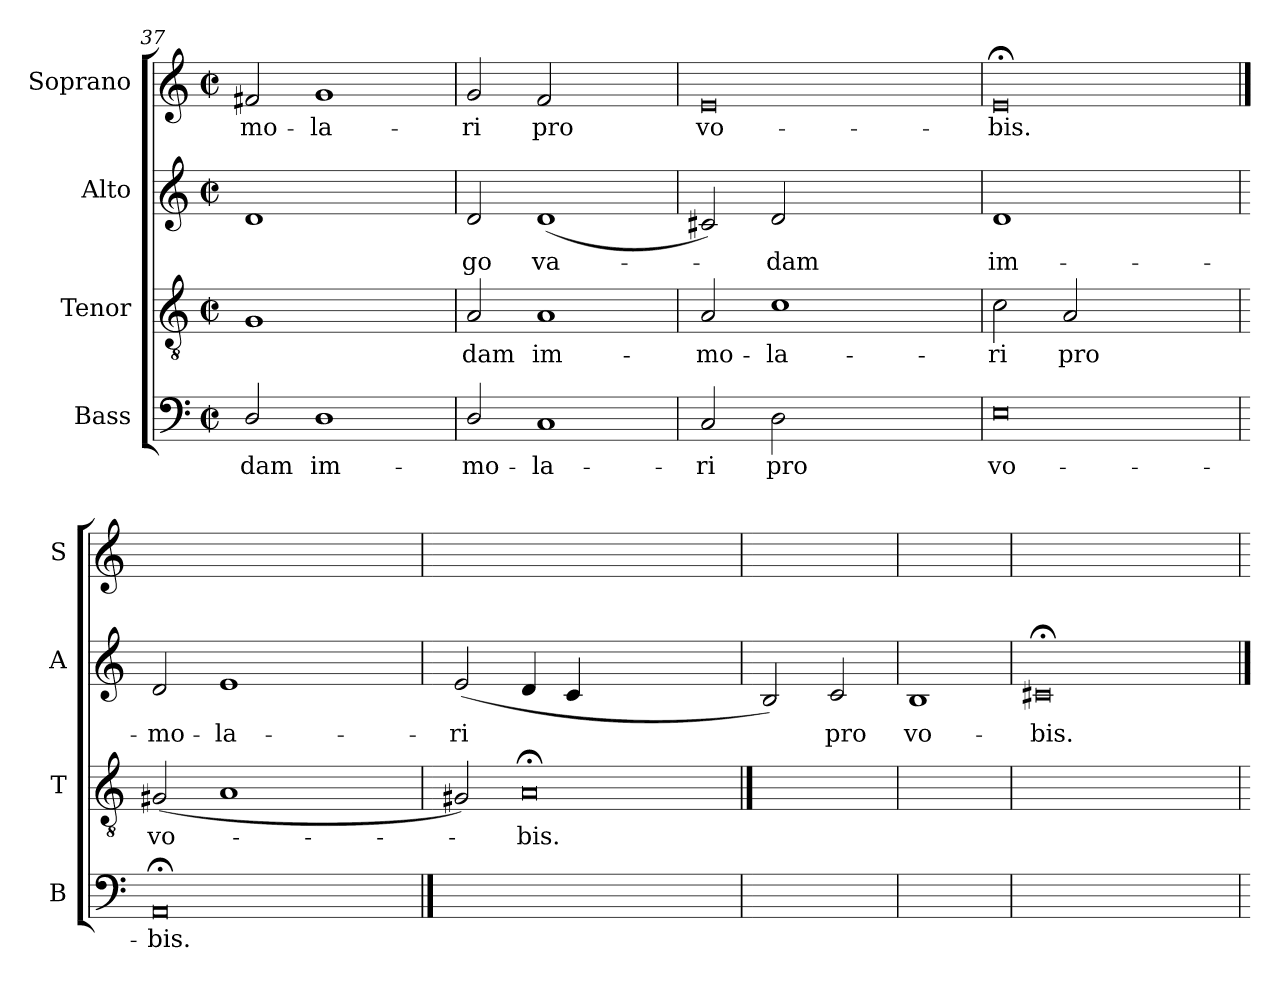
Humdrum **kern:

**kern	**text	**kern	**text	**kern	**text	**kern	**text
*part4	*part4	*part3	*part3	*part2	*part2	*part1	*part1
*staff4	*staff4	*staff3	*staff3	*staff2	*staff2	*staff1	*staff1
*I"Bass	*	*I"Tenor	*	*I"Alto	*	*I"Soprano	*
*I'B	*	*I'T	*	*I'A	*	*I'S	*
*clefF4	*	*clefGv2	*	*clefG2	*	*clefG2	*
*k[]	*	*k[]	*	*k[]	*	*k[]	*
*C:	*	*C:	*	*C:	*	*C:	*
*M2/2	*	*M2/2	*	*M2/2	*	*M2/2	*
*met(c|)	*	*met(c|)	*	*met(c|)	*	*met(c|)	*
=37	=37	=37	=37	=37	=37	=37	=37
!	!LO:LY:b	!	!	!	!	!	!LO:LY:b
2D/	dam	1G	.	1d	.	2f#X	-mo-
!	!LO:LY:b	!	!	!	!	!	!LO:LY:b
1D	im-	.	.	.	.	1g	-la-
.	.	2ryy	.	2ryy	.	.	.
!!LO:LB:g=z
=38	=38	=38	=38	=38	=38	=38	=38
!	!LO:LY:b	!	!LO:LY:b	!	!LO:LY:b	!	!LO:LY:b
2D/	-mo-	2A	dam	2d	go	2g	-ri
!	!LO:LY:b	!	!LO:LY:b	!	!LO:LY:b	!	!LO:LY:b
1C	-la-	1A	im-	(<1d	va-	2f	pro
.	.	.	.	.	.	2ryy	.
=39	=39	=39	=39	=39	=39	=39	=39
!	!LO:LY:b	!	!LO:LY:b	!	!	!	!LO:LY:b
2C	-ri	2A	-mo-	2c#X)	.	0e	vo-
!	!LO:LY:b	!	!LO:LY:b	!	!LO:LY:b	!	!
2D	pro	1c	-la-	2d	dam	.	.
1ryy	.	.	.	1ryy	.	.	.
.	.	2ryy	.	.	.	.	.
=40	=40	=40	=40	=40	=40	=40	=40
!	!LO:LY:b	!	!LO:LY:b	!	!LO:LY:b	!	!LO:LY:b
0E	vo-	2c	-ri	1d	im-	0e;<	-bis.
!	!	!	!LO:LY:b	!	!	!	!
.	.	2A	pro	.	.	.	.
.	.	1ryy	.	1ryy	.	.	.
=	==	=	==	=	==	==	==
!	!LO:LY:b	!	!LO:LY:b	!	!LO:LY:b	!	!
0AA;<	-bis.	(<2G#X	vo-	2d	-mo-	1ryy	.
!	!	!	!	!	!LO:LY:b	!	!
.	.	1A	.	1e	-la-	.	.
.	.	.	.	.	.	1ryy	.
.	.	2ryy	.	2ryy	.	.	.
==	=	=	=	=	=	=	=
!	!	!	!	!	!LO:LY:b	!	!
1ryy	.	2G#X)	.	(<2e	-ri	1ryy	.
!	!	!	!LO:LY:b	!	!	!	!
.	.	0A;<	bis.	4d	.	.	.
.	.	.	.	4c	.	.	.
1.ryy	.	.	.	1.ryy	.	1.ryy	.
=	=	==	=	=	=	=	=
1ryy	.	1ryy	.	2B)	.	1ryy	.
!	!	!	!	!	!LO:LY:b	!	!
.	.	.	.	2c	pro	.	.
=	=	=	=	=	=	=	=
!	!	!	!	!	!LO:LY:b	!	!
1ryy	.	1ryy	.	1B	vo-	1ryy	.
=	=	=	=	=	=	=	=
!	!	!	!	!	!LO:LY:b	!	!
1ryy	.	1ryy	.	0c#X;<	-bis.	1ryy	.
1ryy	.	1ryy	.	.	.	1ryy	.
=	=	=	=	==	=	=	=
*-	*-	*-	*-	*-	*-	*-	*-
